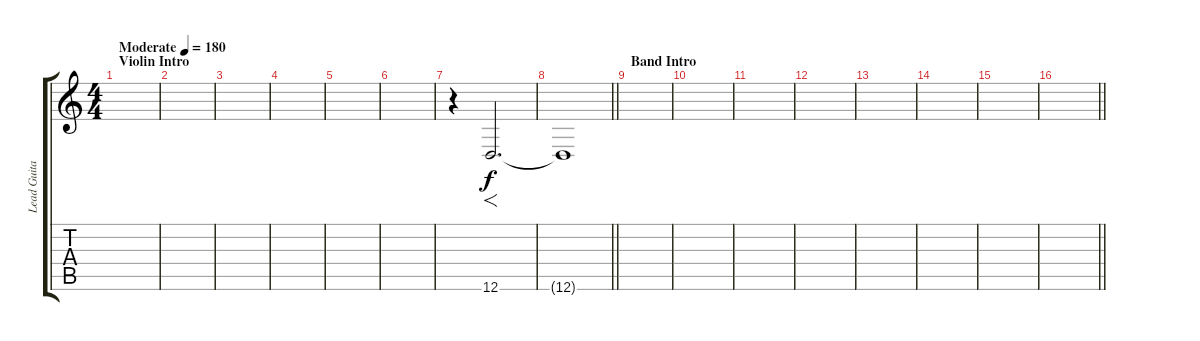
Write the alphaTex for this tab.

\track ("Lead Guitar 2 / Cello" "Lead Guita") {instrument cello}
\staff {score tabs}
\tuning (E4 B3 G3 D3 A2 D2) {hide}
\ts (4 4)
\section ("" "Violin Intro")
\tempo (180 "Moderate")
\clef g2
\ks c
|
|
|
|
|
|
r.4 12.6.2{f d} |
\barLineRight lightlight
12.6{t}.1 |
\section ("" "Band Intro")
|
|
|
|
|
|
|
\barLineRight lightlight
